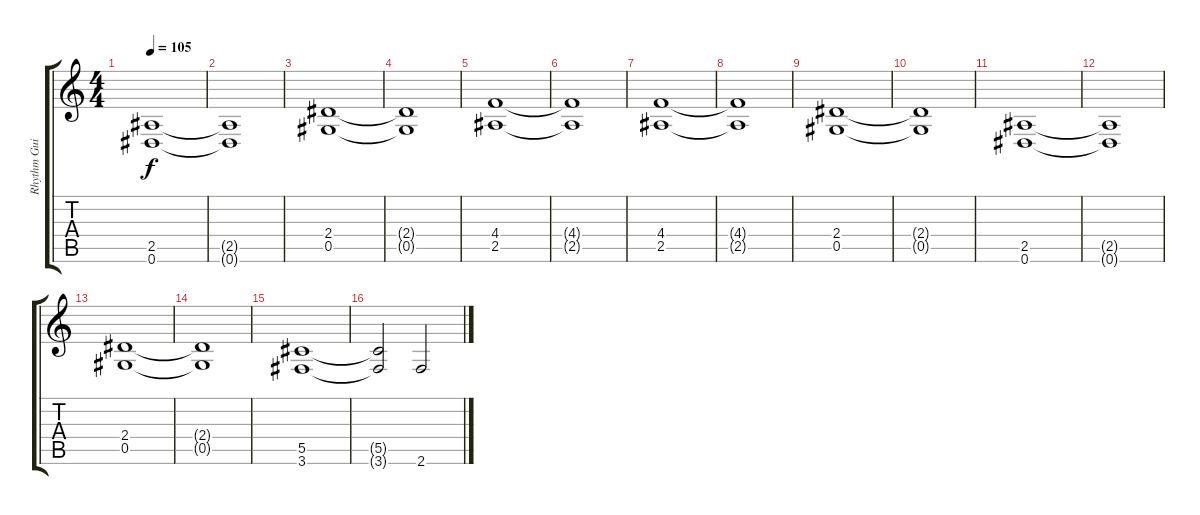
\track ("Rhythm Guitar" "Rhythm Gui") {instrument distortionguitar}
\staff {score tabs}
\tuning (Eb4 Bb3 Gb3 Db3 Ab2 Eb2) {hide}
\ts (4 4)
\tempo 105
\clef g2
\ks c
(2.5 0.6).1{dy f} |
(2.5{t} 0.6{t}).1 |
(2.4 0.5).1 |
(2.4{t} 0.5{t}).1 |
(4.4 2.5).1 |
(4.4{t} 2.5{t}).1 |
(4.4 2.5).1 |
(4.4{t} 2.5{t}).1 |
(2.4 0.5).1 |
(2.4{t} 0.5{t}).1 |
(2.5 0.6).1 |
(2.5{t} 0.6{t}).1 |
(2.4 0.5).1 |
(2.4{t} 0.5{t}).1 |
(5.5 3.6).1 |
(5.5{t} 3.6{t}).2 2.6.2
